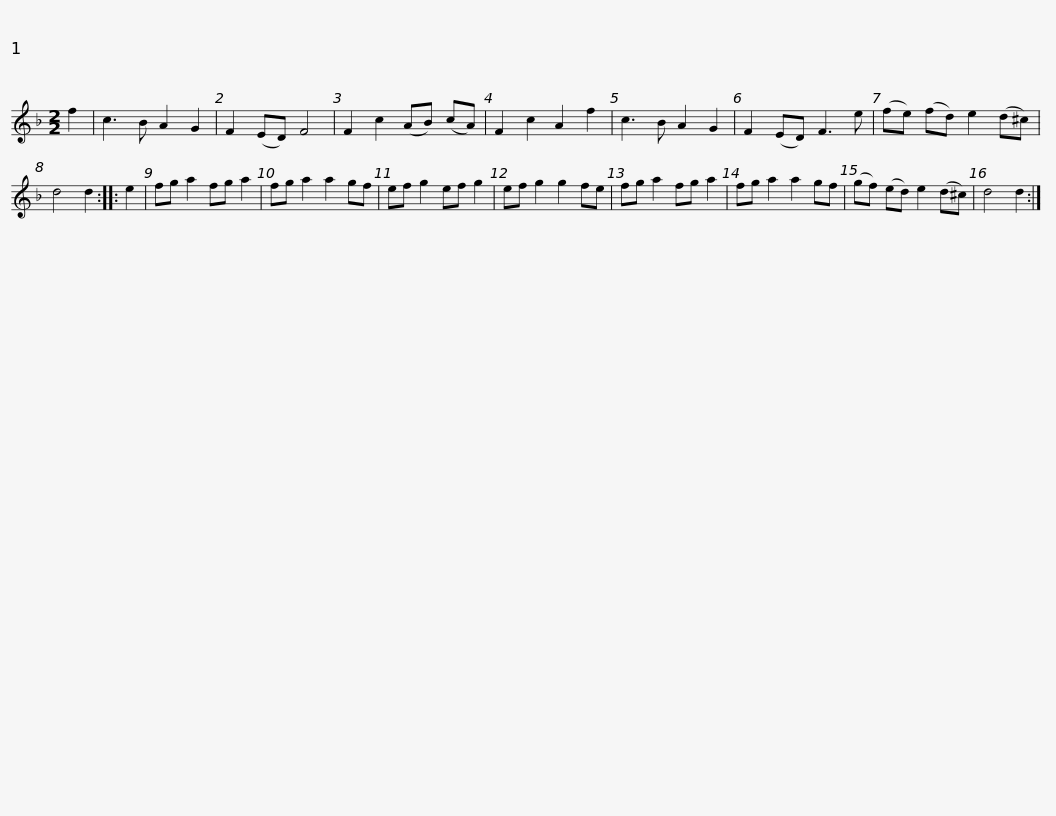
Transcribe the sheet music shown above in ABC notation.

X:1
L:1/8
M:2/2
I:linebreak $
K:F
V:1 treble
V:1
 f2 | c3 B A2 G2 | F2 (ED) F4 | F2 c2 (AB) (cA) | F2 c2 A2 f2 | %5
 c3 B A2 G2 | F2 (ED) F3 e | (fe) (fd) e2 (d^c) | d4 d2 ::$ e2 | %10
 fg a2 fg a2 | fg a2 a2 gf | ef g2 ef g2 | ef g2 g2 fe | fg a2 fg a2 | %15
 fg a2 a2 gf |$ (gf) (ed) e2 (d^c) | d4 d2 :| %18
